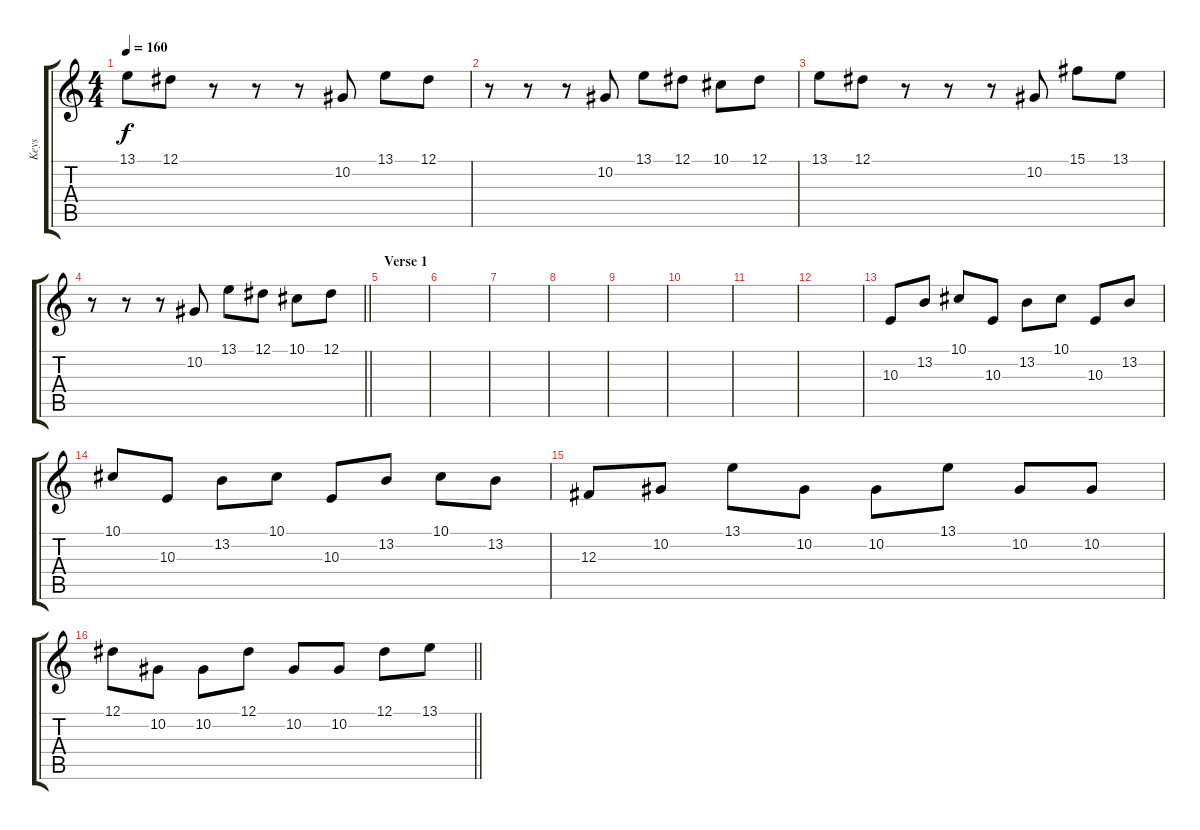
\track ("Keys" "Keys") {instrument lead1square}
\staff {score tabs}
\tuning (Eb4 Bb3 Gb3 Db3 Ab2 Db2) {hide}
\ts (4 4)
\tempo 160
\clef g2
\ks c
13.1.8{dy f} 12.1.8 r.8 r.8 r.8 10.2.8 13.1.8 12.1.8 |
r.8 r.8 r.8 10.2.8 13.1.8 12.1.8 10.1.8 12.1.8 |
13.1.8 12.1.8 r.8 r.8 r.8 10.2.8 15.1.8 13.1.8 |
\barLineRight lightlight
r.8 r.8 r.8 10.2.8 13.1.8 12.1.8 10.1.8 12.1.8 |
\section ("" "Verse 1")
|
|
|
|
|
|
|
|
10.3.8 13.2.8 10.1.8 10.3.8 13.2.8 10.1.8 10.3.8 13.2.8 |
10.1.8 10.3.8 13.2.8 10.1.8 10.3.8 13.2.8 10.1.8 13.2.8 |
12.3.8 10.2.8 13.1.8 10.2.8 10.2.8 13.1.8 10.2.8 10.2.8 |
\barLineRight lightlight
12.1.8 10.2.8 10.2.8 12.1.8 10.2.8 10.2.8 12.1.8 13.1.8
